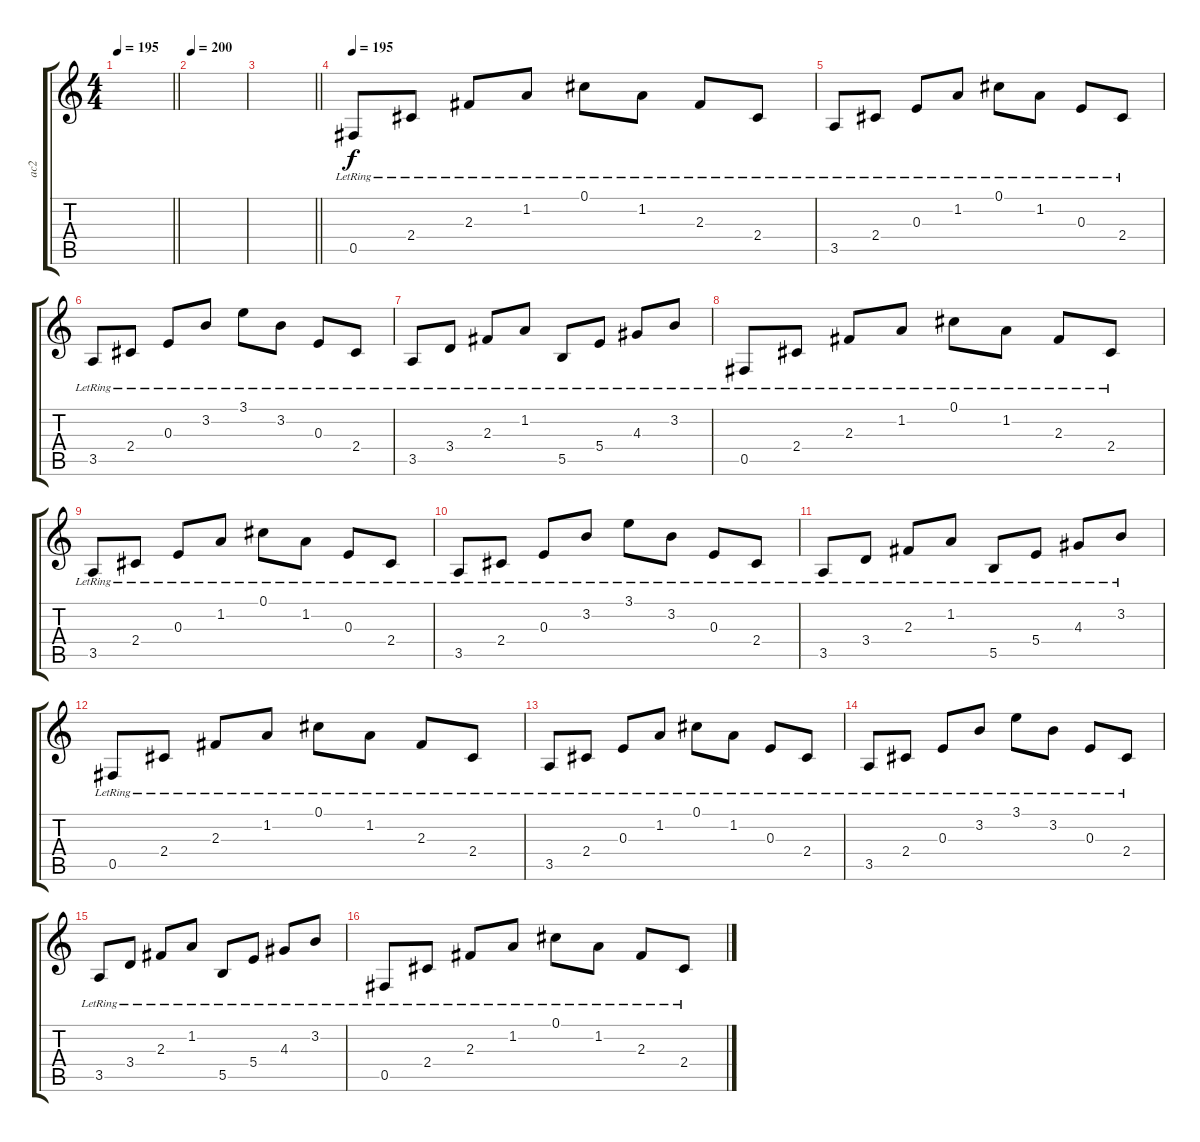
\track ("ac2" "ac2") {instrument acousticguitarsteel}
\staff {score tabs}
\tuning (Db4 Ab3 E3 B2 Gb2 B1) {hide}
\ts (4 4)
\tempo 195
\clef g2
\barLineRight lightlight
\ks c
|
\section ("" "")
\tempo 200
|
\barLineRight lightlight
|
\section ("" "")
\tempo 180
\tempo 195
0.5{lr}.8 2.4{lr}.8 2.3{lr}.8 1.2{lr}.8 0.1{lr}.8 1.2{lr}.8 2.3{lr}.8 2.4{lr}.8 |
3.5{lr}.8 2.4{lr}.8 0.3{lr}.8 1.2{lr}.8 0.1{lr}.8 1.2{lr}.8 0.3{lr}.8 2.4{lr}.8 |
3.5{lr}.8 2.4{lr}.8 0.3{lr}.8 3.2{lr}.8 3.1{lr}.8 3.2{lr}.8 0.3{lr}.8 2.4{lr}.8 |
3.5{lr}.8 3.4{lr}.8 2.3{lr}.8 1.2{lr}.8 5.5{lr}.8 5.4{lr}.8 4.3{lr}.8 3.2{lr}.8 |
0.5{lr}.8 2.4{lr}.8 2.3{lr}.8 1.2{lr}.8 0.1{lr}.8 1.2{lr}.8 2.3{lr}.8 2.4{lr}.8 |
3.5{lr}.8 2.4{lr}.8 0.3{lr}.8 1.2{lr}.8 0.1{lr}.8 1.2{lr}.8 0.3{lr}.8 2.4{lr}.8 |
3.5{lr}.8 2.4{lr}.8 0.3{lr}.8 3.2{lr}.8 3.1{lr}.8 3.2{lr}.8 0.3{lr}.8 2.4{lr}.8 |
3.5{lr}.8 3.4{lr}.8 2.3{lr}.8 1.2{lr}.8 5.5{lr}.8 5.4{lr}.8 4.3{lr}.8 3.2{lr}.8 |
0.5{lr}.8 2.4{lr}.8 2.3{lr}.8 1.2{lr}.8 0.1{lr}.8 1.2{lr}.8 2.3{lr}.8 2.4{lr}.8 |
3.5{lr}.8 2.4{lr}.8 0.3{lr}.8 1.2{lr}.8 0.1{lr}.8 1.2{lr}.8 0.3{lr}.8 2.4{lr}.8 |
3.5{lr}.8 2.4{lr}.8 0.3{lr}.8 3.2{lr}.8 3.1{lr}.8 3.2{lr}.8 0.3{lr}.8 2.4{lr}.8 |
3.5{lr}.8 3.4{lr}.8 2.3{lr}.8 1.2{lr}.8 5.5{lr}.8 5.4{lr}.8 4.3{lr}.8 3.2{lr}.8 |
0.5{lr}.8 2.4{lr}.8 2.3{lr}.8 1.2{lr}.8 0.1{lr}.8 1.2{lr}.8 2.3{lr}.8 2.4{lr}.8
